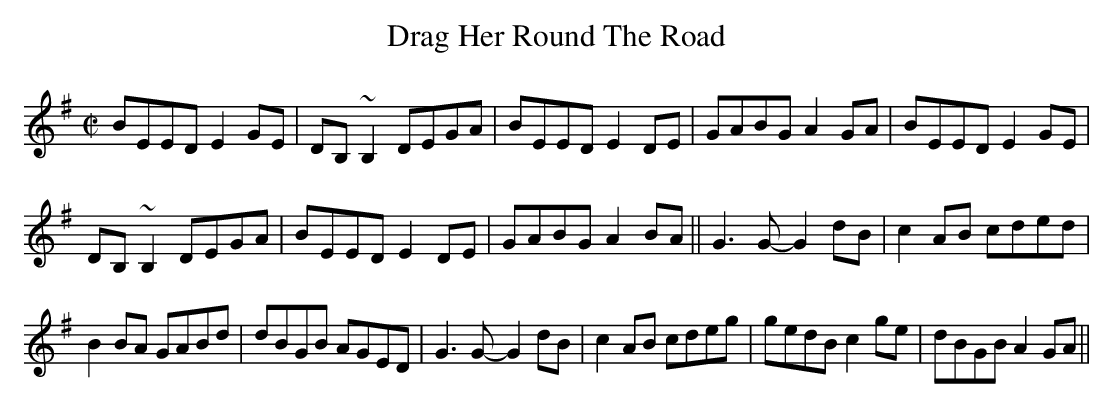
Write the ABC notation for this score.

X:1
T:Drag Her Round The Road
M:C|
L:1/8
K:Em
BEED E2GE|DB,~B,2 DEGA|BEED E2DE|GABG A2GA|BEED E2GE|
DB,~B,2 DEGA|BEED E2DE|GABG A2BA||G3G-G2dB|c2AB cded|
B2BA GABd|dBGB AGED|G3G-G2dB|c2AB cdeg|gedB c2ge|dBGB A2GA||
